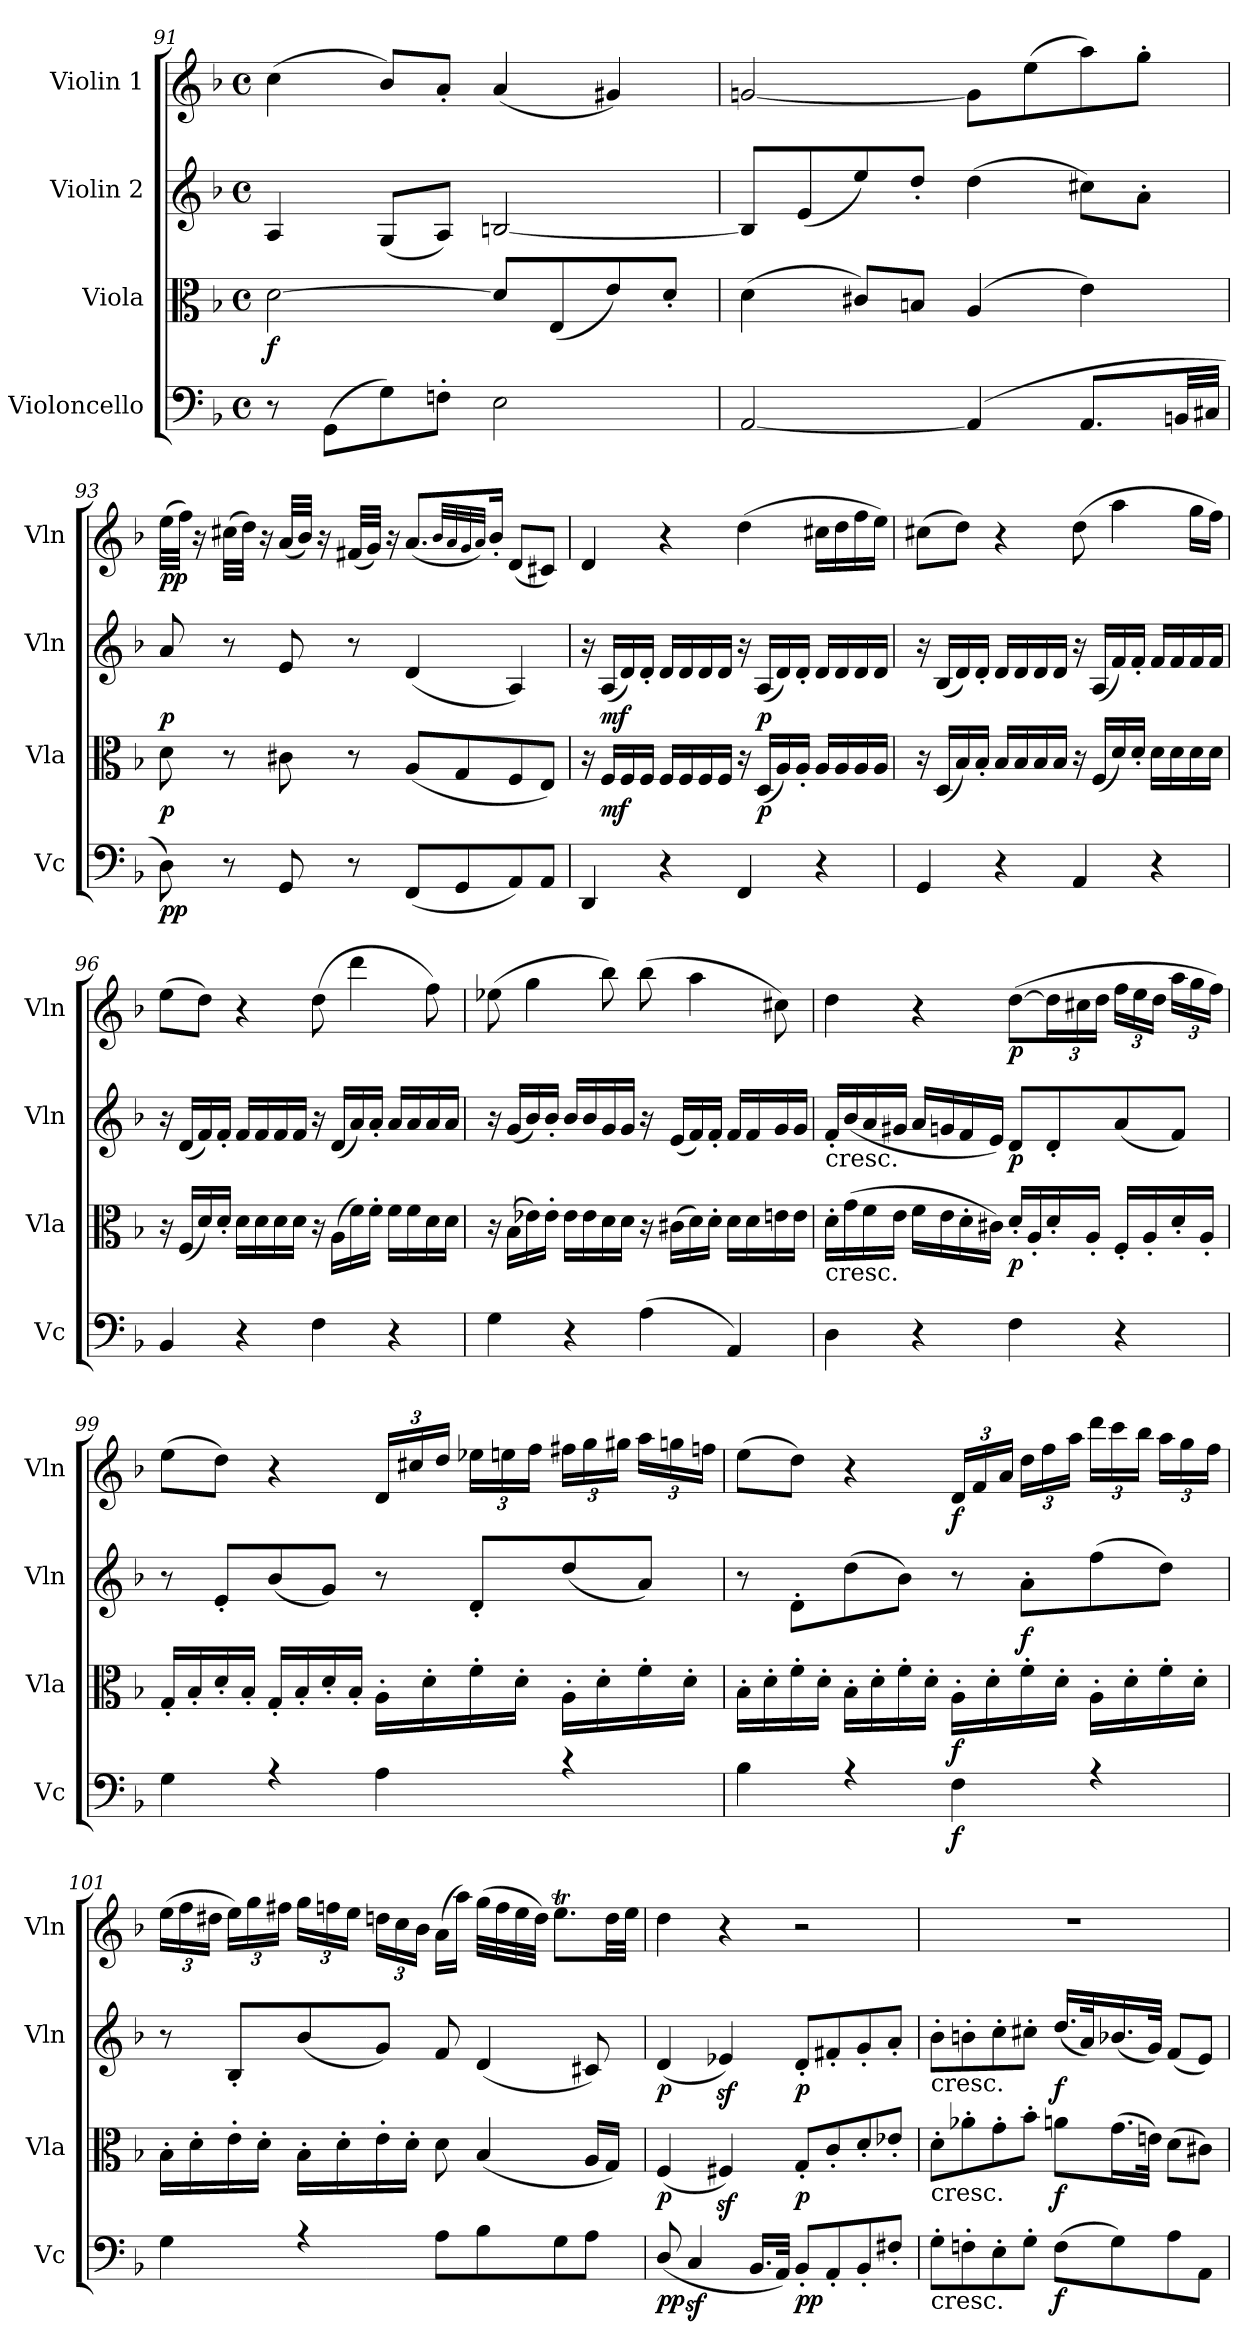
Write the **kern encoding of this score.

**kern	**dynam	**kern	**dynam	**kern	**dynam	**kern	**dynam
*part4	*part4	*part3	*part3	*part2	*part2	*part1	*part1
*staff4	*staff4	*staff3	*staff3	*staff2	*staff2	*staff1	*staff1
*I"Violoncello	*	*I"Viola	*	*I"Violin 2	*	*I"Violin 1	*
*I'Vc	*	*I'Vla	*	*I'Vln	*	*I'Vln	*
*clefF4	*	*clefC3	*	*clefG2	*	*clefG2	*
*k[b-]	*	*k[b-]	*	*k[b-]	*	*k[b-]	*
*M4/4	*	*M4/4	*	*M4/4	*	*M4/4	*
*met(c)	*	*met(c)	*	*met(c)	*	*met(c)	*
=91	=91	=91	=91	=91	=91	=91	=91
!	!	!	!LO:DY:b	!	!	!	!
8r	.	[2d\	f	4A/	.	(>4cc\	.
(>8GG\L	.	.	.	.	.	.	.
8G\)	.	.	.	(<8G/L	.	8b-/L)	.
8Fn'\J	.	.	.	8A/J)	.	8a'/J	.
2E\	.	8d/L]	.	[2Bn/	.	(<4a/	.
.	.	(<8E/	.	.	.	.	.
.	.	8e/)	.	.	.	4g#X/)	.
.	.	8d'/J	.	.	.	.	.
=92	=92	=92	=92	=92	=92	=92	=92
[2AA/	.	(>4d\	.	8B/L]	.	[2gn/	.
.	.	.	.	(<8e/	.	.	.
.	.	8c#X/L)	.	8ee/)	.	.	.
.	.	8Bn/J	.	8dd'/J	.	.	.
(<4AA/]	.	(>4A/	.	(>4dd\	.	8g\L]	.
.	.	.	.	.	.	(>8ee\	.
8.AA/L	.	4e\)	.	8cc#X\L)	.	8aa\)	.
.	.	.	.	8a'\J	.	8gg'\J	.
32BBn/LL	.	.	.	.	.	.	.
32C#X/JJJ	.	.	.	.	.	.	.
=93	=93	=93	=93	=93	=93	=93	=93
!	!LO:DY:b	!	!	!	!	!	!
!	!LO:DY:n=1:b	!	!LO:DY:b	!	!LO:DY:b	!	!LO:DY:b
!	!	!	!	!	!	!	!LO:DY:n=1:b
8D\)	p p	8d\	p	8a/	p	(>32ee\LLL	p p
.	.	.	.	.	.	32ff\JJJ)	.
.	.	.	.	.	.	16r	.
8r	.	8r	.	8r	.	(>32cc#X\LLL	.
.	.	.	.	.	.	32dd\JJJ)	.
.	.	.	.	.	.	16r	.
8GG/	.	8c#X\	.	8e/	.	(<32a/LLL	.
.	.	.	.	.	.	32b-/JJJ)	.
.	.	.	.	.	.	16r	.
8r	.	8r	.	8r	.	(<32f#X/LLL	.
.	.	.	.	.	.	32g/JJJ)	.
.	.	.	.	.	.	16r	.
(<8FF/L	.	(<8A/L	.	(<4d/	.	(<8.a/L	.
8GG/	.	8G/	.	.	.	.	.
.	.	.	.	.	.	32qb-/LLL	.
.	.	.	.	.	.	32qa/	.
.	.	.	.	.	.	32qg/	.
.	.	.	.	.	.	32qa/JJJ)	.
.	.	.	.	.	.	16b-'/Jk	.
8AA/)	.	8F/	.	4A/)	.	(<8d/L	.
8AA/J	.	8E/J)	.	.	.	8c#X/J)	.
=94	=94	=94	=94	=94	=94	=94	=94
4DD/	.	16r	.	16r	.	4d/	.
!	!	!	!LO:DY:b	!	!LO:DY:b	!	!
.	.	16F/LL	mf	(<16A/LL	mf	.	.
.	.	16F/	.	16d/)	.	.	.
.	.	16F/JJ	.	16d'/JJ	.	.	.
4r	.	16F/LL	.	16d/LL	.	4r	.
.	.	16F/	.	16d/	.	.	.
.	.	16F/	.	16d/	.	.	.
.	.	16F/JJ	.	16d/JJ	.	.	.
4FF/	.	16r	.	16r	.	(>4dd\	.
!	!	!	!LO:DY:b	!	!LO:DY:b	!	!
.	.	(<16D/LL	p	(<16A/LL	p	.	.
.	.	16A/)	.	16d/)	.	.	.
.	.	16A'/JJ	.	16d'/JJ	.	.	.
4r	.	16A/LL	.	16d/LL	.	16cc#X\LL	.
.	.	16A/	.	16d/	.	16dd\	.
.	.	16A/	.	16d/	.	16ff\	.
.	.	16A/JJ	.	16d/JJ	.	16ee\JJ)	.
=95	=95	=95	=95	=95	=95	=95	=95
4GG/	.	16r	.	16r	.	(>8cc#X\L	.
.	.	(<16D/LL	.	(<16B-/LL	.	.	.
.	.	16B-/)	.	16d/)	.	8dd\J)	.
.	.	16B-'/JJ	.	16d'/JJ	.	.	.
4r	.	16B-/LL	.	16d/LL	.	4r	.
.	.	16B-/	.	16d/	.	.	.
.	.	16B-/	.	16d/	.	.	.
.	.	16B-/JJ	.	16d/JJ	.	.	.
4AA/	.	16r	.	16r	.	(>8dd\	.
.	.	(<16F/LL	.	(<16A/LL	.	.	.
.	.	16d/)	.	16f/)	.	4aa\	.
.	.	16d'/JJ	.	16f'/JJ	.	.	.
4r	.	16d\LL	.	16f/LL	.	.	.
.	.	16d\	.	16f/	.	.	.
.	.	16d\	.	16f/	.	16gg\LL	.
.	.	16d\JJ	.	16f/JJ	.	16ff\JJ)	.
=96	=96	=96	=96	=96	=96	=96	=96
4BB-/	.	16r	.	16r	.	(>8ee\L	.
.	.	(<16F/LL	.	(<16d/LL	.	.	.
.	.	16d/)	.	16f/)	.	8dd\J)	.
.	.	16d'/JJ	.	16f'/JJ	.	.	.
4r	.	16d\LL	.	16f/LL	.	4r	.
.	.	16d\	.	16f/	.	.	.
.	.	16d\	.	16f/	.	.	.
.	.	16d\JJ	.	16f/JJ	.	.	.
4F\	.	16r	.	16r	.	(>8dd\	.
.	.	(>16A\LL	.	(<16d/LL	.	.	.
.	.	16f\)	.	16a/)	.	4ddd\	.
.	.	16f'\JJ	.	16a'/JJ	.	.	.
4r	.	16f\LL	.	16a/LL	.	.	.
.	.	16f\	.	16a/	.	.	.
.	.	16d\	.	16a/	.	8ff\)	.
.	.	16d\JJ	.	16a/JJ	.	.	.
=97	=97	=97	=97	=97	=97	=97	=97
4G\	.	16r	.	16r	.	(>8ee-X\	.
.	.	(>16B-\LL	.	(<16g/LL	.	.	.
.	.	16e-X\)	.	16b-/)	.	4gg\	.
.	.	16e-'\JJ	.	16b-'/JJ	.	.	.
4r	.	16e-\LL	.	16b-/LL	.	.	.
.	.	16e-\	.	16b-/	.	.	.
.	.	16d\	.	16g/	.	8bb-\)	.
.	.	16d\JJ	.	16g/JJ	.	.	.
(>4A\	.	16r	.	16r	.	(>8bb-\	.
.	.	(>16c#X\LL	.	(<16e/LL	.	.	.
.	.	16d\)	.	16f/)	.	4aa\	.
.	.	16d'\JJ	.	16f'/JJ	.	.	.
4AA/)	.	16d\LL	.	16f/LL	.	.	.
.	.	16d\	.	16f/	.	.	.
.	.	16en\	.	16g/	.	8cc#X\)	.
.	.	16e\JJ	.	16g/JJ	.	.	.
=98	=98	=98	=98	=98	=98	=98	=98
!	!	!	!	!LO:TX:b:t=cresc.	!	!	!
!	!	!LO:TX:b:t=cresc.	!	!	!	!	!
4D\	.	16d'\LL	.	16f'/LL	.	4dd\	.
.	.	(>16g\	.	(<16b-/	.	.	.
.	.	16f\	.	16a/	.	.	.
.	.	16e\JJ	.	16g#X/JJ	.	.	.
4r	.	16f\LL	.	16a/LL	.	4r	.
.	.	16e\	.	16gn/	.	.	.
.	.	16d'\	.	16f/	.	.	.
.	.	16c#X\JJ)	.	16e/JJ)	.	.	.
!	!	!	!LO:DY:b	!	!LO:DY:b	!	!LO:DY:b
4F\	.	16d'/LL	p	8d/L	p	(>[8dd\L	p
.	.	16A'/	.	.	.	.	.
*	*	*	*	*	*	*Xbrackettup	*
.	.	16d'/	.	8d'/	.	24dd\L]	.
.	.	.	.	.	.	24cc#X\	.
.	.	16A'/JJ	.	.	.	.	.
.	.	.	.	.	.	24dd\JJ	.
4r	.	16F'/LL	.	(<8a/	.	24ff\LL	.
.	.	.	.	.	.	24ee\	.
.	.	16A'/	.	.	.	.	.
.	.	.	.	.	.	24dd\JJ	.
.	.	16d'/	.	8f/J)	.	24aa\LL	.
.	.	.	.	.	.	24gg\	.
.	.	16A'/JJ	.	.	.	.	.
.	.	.	.	.	.	24ff\JJ)	.
=99	=99	=99	=99	=99	=99	=99	=99
*^	*	*	*	*	*	*	*
4G\	1ryy	.	16G'/LL	.	8r	.	(>8ee\L	.
.	.	.	16B-'/	.	.	.	.	.
.	.	.	16d'/	.	8e'/L	.	8dd\J)	.
.	.	.	16B-'/JJ	.	.	.	.	.
4r	.	.	16G'/LL	.	(<8b-/	.	4r	.
.	.	.	16B-'/	.	.	.	.	.
.	.	.	16d'/	.	8g/J)	.	.	.
.	.	.	16B-'/JJ	.	.	.	.	.
4A\	.	.	16A'\LL	.	8r	.	24d/LL	.
.	.	.	.	.	.	.	24cc#X/	.
.	.	.	16d'\	.	.	.	.	.
.	.	.	.	.	.	.	24dd/JJ	.
.	.	.	16f'\	.	8d'/L	.	24ee-X\LL	.
.	.	.	.	.	.	.	24een\	.
.	.	.	16d'\JJ	.	.	.	.	.
.	.	.	.	.	.	.	24ff\JJ	.
4r	.	.	16A'\LL	.	(<8dd/	.	24ff#X\LL	.
.	.	.	.	.	.	.	24gg\	.
.	.	.	16d'\	.	.	.	.	.
.	.	.	.	.	.	.	24gg#X\JJ	.
.	.	.	16f'\	.	8a/J)	.	24aa\LL	.
.	.	.	.	.	.	.	24ggn\	.
.	.	.	16d'\JJ	.	.	.	.	.
.	.	.	.	.	.	.	24ffn\JJ	.
=100	=100	=100	=100	=100	=100	=100	=100	=100
4B-\	1ryy	.	16B-'\LL	.	8r	.	(>8ee\L	.
.	.	.	16d'\	.	.	.	.	.
.	.	.	16f'\	.	8d'\L	.	8dd\J)	.
.	.	.	16d'\JJ	.	.	.	.	.
4r	.	.	16B-'\LL	.	(>8dd\	.	4r	.
.	.	.	16d'\	.	.	.	.	.
.	.	.	16f'\	.	8b-\J)	.	.	.
.	.	.	16d'\JJ	.	.	.	.	.
!	!	!LO:DY:b	!	!LO:DY:b	!	!	!	!LO:DY:b
4F\	.	f	16A'\LL	f	8r	.	24d/LL	f
.	.	.	.	.	.	.	24f/	.
.	.	.	16d'\	.	.	.	.	.
.	.	.	.	.	.	.	24a/JJ	.
!	!	!	!	!LO:DY:a	!	!	!	!
.	.	.	16f'\	f	8a'\L	.	24dd\LL	.
.	.	.	.	.	.	.	24ff\	.
.	.	.	16d'\JJ	.	.	.	.	.
.	.	.	.	.	.	.	24aa\JJ	.
4r	.	.	16A'\LL	.	(>8ff\	.	24ddd\LL	.
.	.	.	.	.	.	.	24ccc\	.
.	.	.	16d'\	.	.	.	.	.
.	.	.	.	.	.	.	24bb-\JJ	.
.	.	.	16f'\	.	8dd\J)	.	24aa\LL	.
.	.	.	.	.	.	.	24gg\	.
.	.	.	16d'\JJ	.	.	.	.	.
.	.	.	.	.	.	.	24ff\JJ	.
=101	=101	=101	=101	=101	=101	=101	=101	=101
4G\	1ryy	.	16B-'\LL	.	8r	.	(>24ee\LL	.
.	.	.	.	.	.	.	24ff\	.
.	.	.	16d'\	.	.	.	.	.
.	.	.	.	.	.	.	24dd#X\JJ	.
.	.	.	16e'\	.	8B-'/L	.	24ee\LL)	.
.	.	.	.	.	.	.	24gg\	.
.	.	.	16d'\JJ	.	.	.	.	.
.	.	.	.	.	.	.	24ff#X\JJ	.
4r	.	.	16B-'\LL	.	(<8b-/	.	24gg\LL	.
.	.	.	.	.	.	.	24ffn\	.
.	.	.	16d'\	.	.	.	.	.
.	.	.	.	.	.	.	24ee\JJ	.
.	.	.	16e'\	.	8g/J)	.	24ddn\LL	.
.	.	.	.	.	.	.	24cc\	.
.	.	.	16d'\JJ	.	.	.	.	.
.	.	.	.	.	.	.	24b-\JJ	.
8A\L	.	.	8d\	.	8f/	.	(>16a\LL	.
.	.	.	.	.	.	.	16aa\JJ)	.
8B-\	.	.	(<4B-/	.	(<4d/	.	(>32gg\LLL	.
.	.	.	.	.	.	.	32ff\	.
.	.	.	.	.	.	.	32ee\	.
.	.	.	.	.	.	.	32dd\JJJ)	.
8G\	.	.	.	.	.	.	8.eet\L	.
8A\J	.	.	16A/LL	.	8c#X/)	.	.	.
.	.	.	16G/JJ)	.	.	.	32dd\LL	.
.	.	.	.	.	.	.	32ee\JJJ	.
*v	*v	*	*	*	*	*	*	*
=102	=102	=102	=102	=102	=102	=102	=102
!	!LO:DY:b	!	!	!	!	!	!
!	!LO:DY:n=1:b	!	!LO:DY:b	!	!LO:DY:b	!	!
(<8D/	p p	(<4F/	p	(<4d/	p	4dd\	.
4Cz</	.	.	.	.	.	.	.
.	.	4F#Xz</)	.	4e-Xz</)	.	4r	.
16.BB-/LL	.	.	.	.	.	.	.
32AA/JJk)	.	.	.	.	.	.	.
!	!LO:DY:n=2:b	!	!	!	!	!	!
!	!LO:DY:n=3:b	!	!LO:DY:b	!	!LO:DY:b	!	!
8BB-'/L	p p	8G'/L	p	8d'/L	p	2r	.
8AA'/	.	8c'/	.	8f#X'/	.	.	.
8BB-'/	.	8d'/	.	8g'/	.	.	.
8F#X'/J	.	8e-X'/J	.	8a'/J	.	.	.
=103	=103	=103	=103	=103	=103	=103	=103
!	!	!	!	!LO:TX:b:t=cresc.	!	!	!
!	!	!LO:TX:b:t=cresc.	!	!	!	!	!
!LO:TX:b:t=cresc.	!	!	!	!	!	!	!
8G'\L	.	8d'\L	.	8b-'\L	.	1r	.
8Fn'\	.	8a-X'\	.	8bn'\	.	.	.
8E'\	.	8g'\	.	8cc'\	.	.	.
8G'\J	.	8b-'\J	.	8cc#X'\J	.	.	.
!	!LO:DY:b	!	!LO:DY:b	!	!LO:DY:b	!	!
(>8F\L	f	8an\L	f	(<16.dd/LL	f	.	.
.	.	.	.	32a/K)	.	.	.
8G\)	.	(>16.g\L	.	(<16.b-X/	.	.	.
.	.	32en\JJk)	.	32g/JJk)	.	.	.
8A\	.	(>8d\L	.	(<8f/L	.	.	.
8AA\J	.	8c#X\J)	.	8e/J)	.	.	.
=	=	=	=	=	=	=	=
*-	*-	*-	*-	*-	*-	*-	*-
